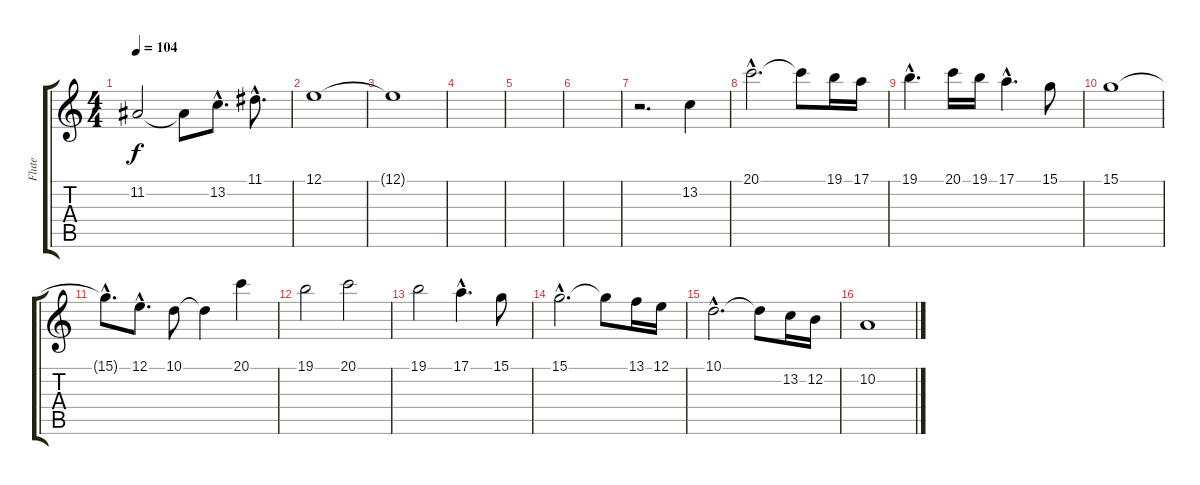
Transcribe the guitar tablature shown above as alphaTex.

\track ("Flute" "Flute") {instrument flute}
\staff {score tabs}
\tuning (E4 B3 G3 D3 A2 E2) {hide}
\ts (4 4)
\tempo 104
\clef g2
\ks c
11.2.2{dy f} 11.2{t}.8 13.2{hac}.8{d} 11.1{hac}.8{d} |
12.1.1 |
12.1{t}.1 |
|
|
|
r.2{d} 13.2.4 |
20.1{hac}.2{d} 20.1{t}.8 19.1.16 17.1.16 |
19.1{hac}.4{d} 20.1.16 19.1.16 17.1{hac}.4{d} 15.1.8 |
15.1.1 |
15.1{hac t}.8{d} 12.1{hac}.8{d} 10.1.8 10.1{t}.4 20.1.4 |
19.1.2 20.1.2 |
19.1.2 17.1{hac}.4{d} 15.1.8 |
15.1{hac}.2{d} 15.1{t}.8 13.1.16 12.1.16 |
10.1{hac}.2{d} 10.1{t}.8 13.2.16 12.2.16 |
10.2.1
